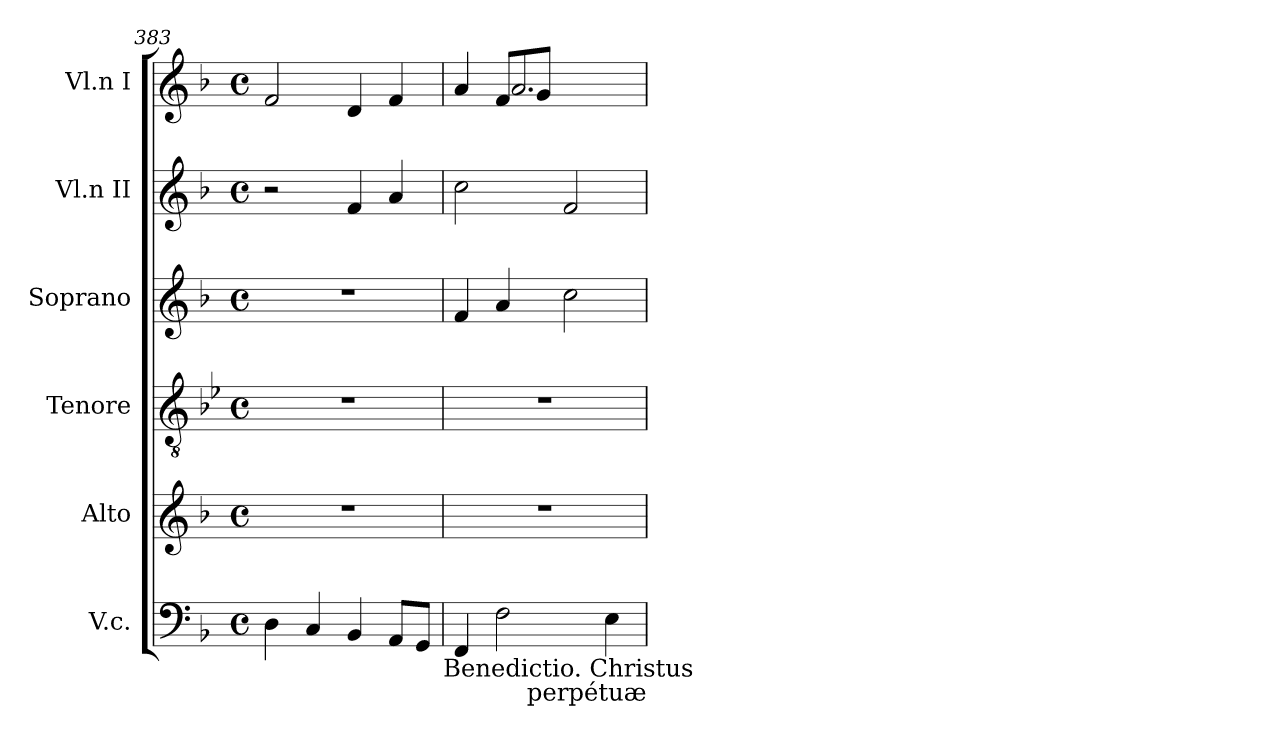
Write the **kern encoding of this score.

**kern	**kern	**kern	**kern	**kern	**kern
*part6	*part5	*part4	*part3	*part2	*part1
*staff6	*staff5	*staff4	*staff3	*staff2	*staff1
*I"V.c.	*I"Alto	*I"Tenore	*I"Soprano	*I"Vl.n II	*I"Vl.n I
*I'V.c.	*I'Alto	*I'Tenore	*I'Soprano	*I'Vl.n II	*I'Vl.n I
*clefF4	*clefG2	*clefGv2	*clefG2	*clefG2	*clefG2
*k[b-]	*k[b-]	*k[b-e-]	*k[b-]	*k[b-]	*k[b-]
*F:	*F:	*B-:	*F:	*F:	*F:
*M4/4	*M4/4	*M4/4	*M4/4	*M4/4	*M4/4
*met(c)	*met(c)	*met(c)	*met(c)	*met(c)	*met(c)
=383	=383	=383	=383	=383	=383
4D\	1r	1r	1r	2r	2f/
4C/	.	.	.	.	.
4BB-/	.	.	.	4f/	4d/
8AA/L	.	.	.	4a/	4f/
8GG/J	.	.	.	.	.
!LO:TX:b:t=Benedictio. Christus	!	!	!	!	!
=384	=384	=384	=384	=384	=384
*	*	*	*	*	*^
4FF/	1r	1r	4f/	2cc\	4a/	4ryy
2F\	.	.	4a/	.	8f/L	2.a/
.	.	.	.	.	8g/J	.
.	.	.	2cc\	2f/	2ryy	.
4E\	.	.	.	.	.	.
*	*	*	*	*	*v	*v
!LO:TX:b:t=perpétuæ	!	!	!	!	!
=	=	=	=	=	=
*-	*-	*-	*-	*-	*-
